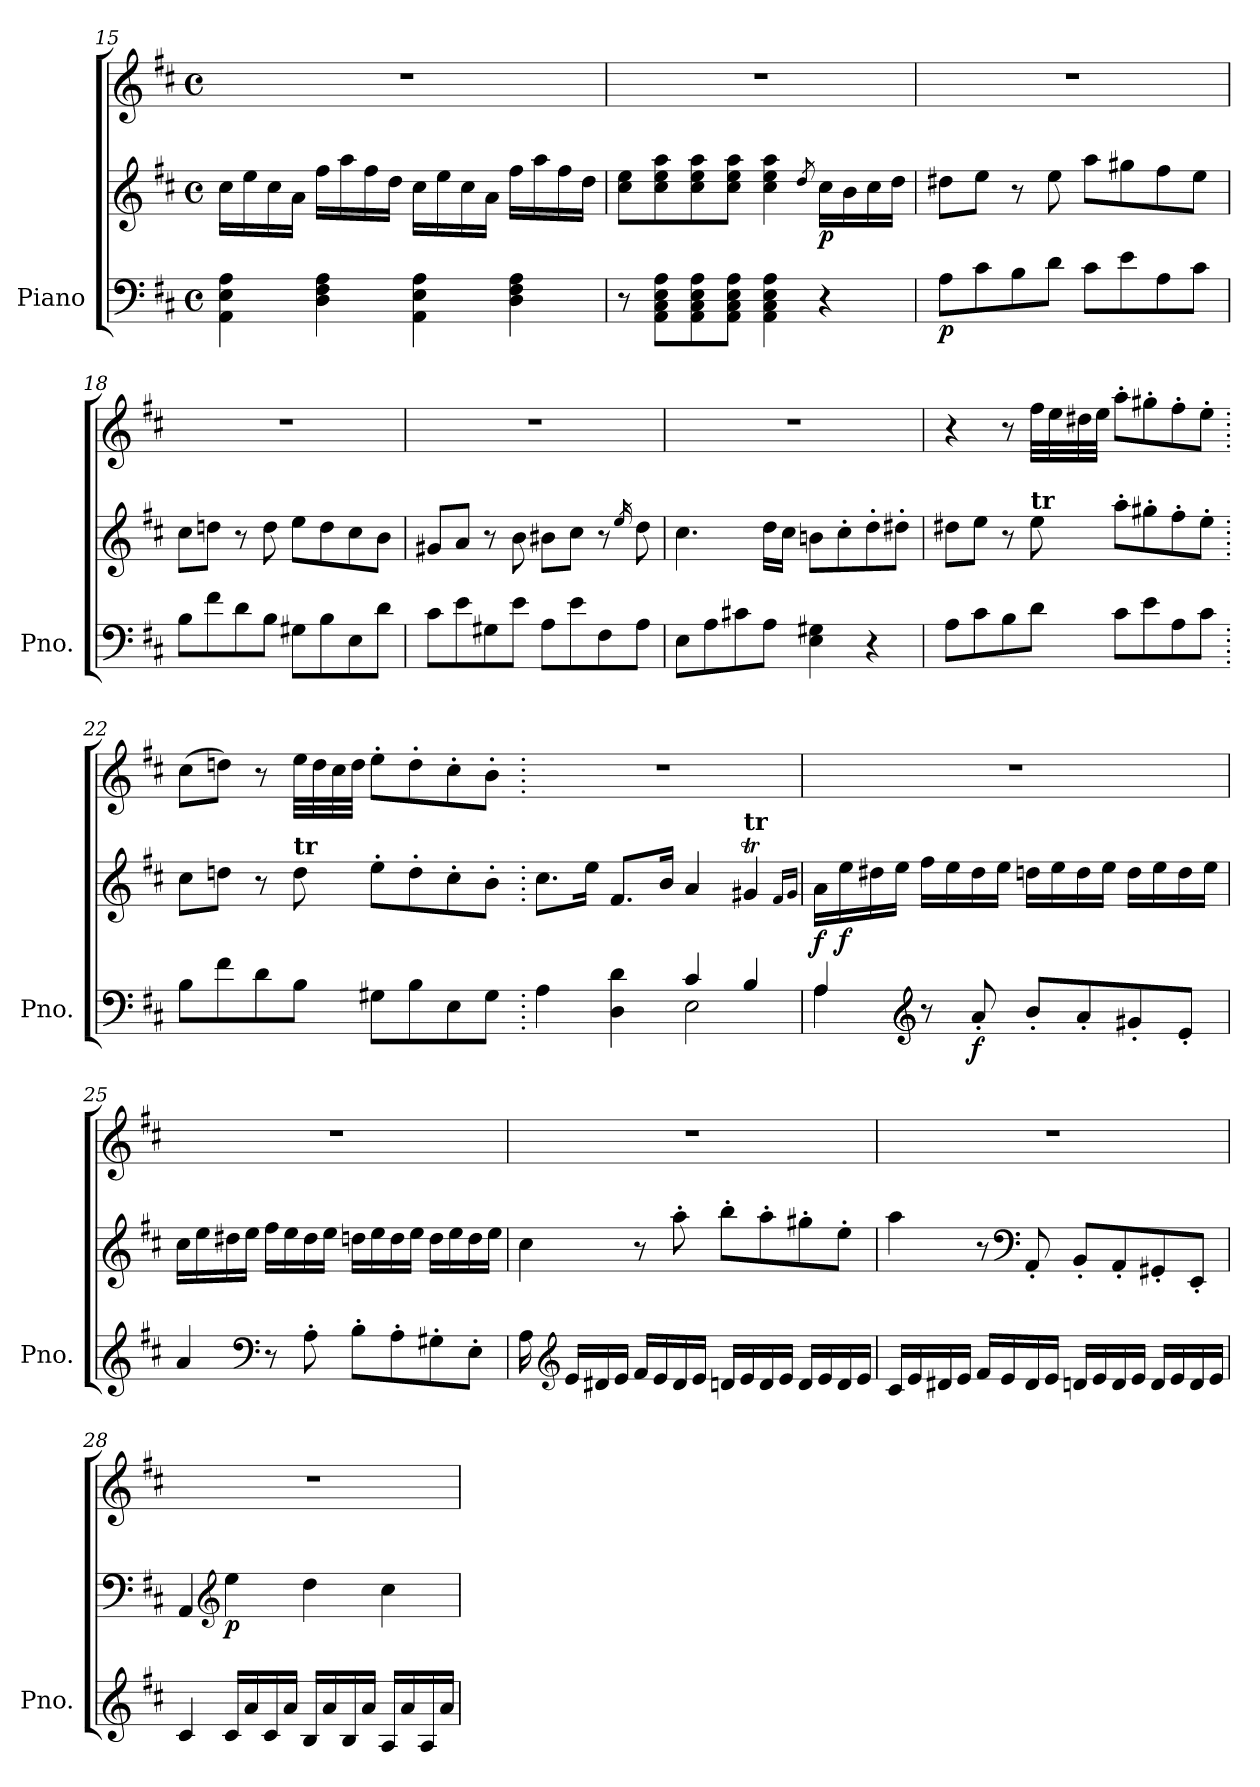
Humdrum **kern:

**kern	**kern	**kern	**dynam
*part1	*part1	*part1	*part1
*staff3	*staff2	*staff1	*staff1/2/3
*I"Piano	*	*	*
*I'Pno.	*	*	*
*clefF4	*clefG2	*clefG2	*
*k[f#c#]	*k[f#c#]	*k[f#c#]	*
*M4/4	*M4/4	*M4/4	*
*met(c)	*met(c)	*met(c)	*
=15	=15	=15	=15
4AA\ 4E\ 4A\	16cc#\LL	1r	.
.	16ee\	.	.
.	16cc#\	.	.
.	16a\JJ	.	.
4D\ 4F#\ 4A\	16ff#\LL	.	.
.	16aa\	.	.
.	16ff#\	.	.
.	16dd\JJ	.	.
4AA\ 4E\ 4A\	16cc#\LL	.	.
.	16ee\	.	.
.	16cc#\	.	.
.	16a\JJ	.	.
4D\ 4F#\ 4A\	16ff#\LL	.	.
.	16aa\	.	.
.	16ff#\	.	.
.	16dd\JJ	.	.
!!LO:LB:g=z
=16	=16	=16	=16
8r	8cc#\ 8ee\L	1r	.
8AA\ 8C#\ 8E\ 8A\L	8cc#\ 8ee\ 8aa\	.	.
8AA\ 8C#\ 8E\ 8A\	8cc#\ 8ee\ 8aa\	.	.
8AA\ 8C#\ 8E\ 8A\J	8cc#\ 8ee\ 8aa\J	.	.
4AA\ 4C#\ 4E\ 4A\	4cc#\ 4ee\ 4aa\	.	.
.	8qdd/	.	.
!	!	!	!LO:DY:b=2
4r	16cc#\LL	.	p
.	16b\	.	.
.	16cc#\	.	.
.	16dd\JJ	.	.
=17	=17	=17	=17
!	!	!	!LO:DY:b=3
8A\L	8dd#X\L	1r	p
8c#\	8ee\J	.	.
8B\	8r	.	.
8d\J	8ee\	.	.
8c#\L	8aa\L	.	.
8e\	8gg#X\	.	.
8A\	8ff#\	.	.
8c#\J	8ee\J	.	.
=18	=18	=18	=18
8B\L	8cc#\L	1r	.
8f#\	8ddn\J	.	.
8d\	8r	.	.
8B\J	8dd\	.	.
8G#X\L	8ee\L	.	.
8B\	8dd\	.	.
8E\	8cc#\	.	.
8d\J	8b\J	.	.
=19	=19	=19	=19
8c#\L	8g#X/L	1r	.
8e\	8a/J	.	.
8G#X\	8r	.	.
8e\J	8b\	.	.
8A\L	8b#X\L	.	.
8e\	8cc#\J	.	.
8F#\	8r	.	.
.	16qee/	.	.
8A\J	8dd\	.	.
!!LO:PB:g=z
=20	=20	=20	=20
8E\L	4.cc#\	1r	.
8A\	.	.	.
8c#X\	.	.	.
8A\J	16dd\LL	.	.
.	16cc#\JJ	.	.
4E\ 4G#X\	8bn\L	.	.
.	8cc#'\	.	.
4r	8dd'\	.	.
.	8dd#X'\J	.	.
=21	=21	=21	=21
8A\L	8dd#X\L	4r	.
8c#\	8ee\J	.	.
8B\	8r	8r	.
!	!LO:TX:a:B:t=tr	!	!
8d\J	8ee\ 8ff#X\yy	32ff#\LLL	.
.	.	32ee\	.
.	.	32dd#X\	.
.	.	32ee\JJJ	.
8c#\L	8aa'\L	8aa'\L	.
8e\	8gg#X'\	8gg#X'\	.
8A\	8ff#'\	8ff#'\	.
8c#\J	8ee'\J	8ee'\J	.
=22.	=22.	=22.	=22.
8B\L	8cc#\L	(>8cc#\L	.
8f#\	8ddn\J	8ddn\J)	.
8d\	8r	8r	.
!	!LO:TX:a:B:t=tr	!	!
8B\J	8dd\	32ee\LLL	.
.	.	32dd\	.
.	.	32cc#\	.
.	.	32dd\JJJ	.
8G#X\L	8ee'\L	8ee'\L	.
8B\	8dd'\	8dd'\	.
8E\	8cc#'\	8cc#'\	.
8G#\J	8b'\J	8b'\J	.
=23.	=23.	=23.	=23.
*^	*	*	*
2ryy	4A\	8.cc#\L	1r	.
.	.	16ee\Jk	.	.
.	4D\ 4d\	8.f#/L	.	.
.	.	16b/Jk	.	.
2E\	4c#/	4a/	.	.
!	!	!LO:TX:a:B:t=tr	!	!
.	4B/	4g#Xt/	.	.
.	.	16qf#/LL	.	.
.	.	16qg#/JJ	.	.
!!LO:LB:g=z
=24	=24	=24	=24	=24
!	!	!	!	!LO:DY:b=2
4A\	4A/	16a\LL	1r	f
!	!	!	!	!LO:DY:b=2
.	.	16ee\	.	f
.	.	16dd#X\	.	.
.	.	16ee\JJ	.	.
*clefG2	*	*	*	*
2.ryy	8r	16ff#\LL	.	.
.	.	16ee\	.	.
!	!	!	!	!LO:DY:b=3
.	8a'/	16dd#\	.	f
.	.	16ee\JJ	.	.
.	8b'/L	16ddn\LL	.	.
.	.	16ee\	.	.
.	8a'/	16dd\	.	.
.	.	16ee\JJ	.	.
.	8g#X'/	16dd\LL	.	.
.	.	16ee\	.	.
.	8e'/J	16dd\	.	.
.	.	16ee\JJ	.	.
*v	*v	*	*	*
=25	=25	=25	=25
4a/	16cc#\LL	1r	.
.	16ee\	.	.
.	16dd#X\	.	.
.	16ee\JJ	.	.
*clefF4	*	*	*
8r	16ff#\LL	.	.
.	16ee\	.	.
8A'\	16dd#\	.	.
.	16ee\JJ	.	.
8B'\L	16ddn\LL	.	.
.	16ee\	.	.
8A'\	16dd\	.	.
.	16ee\JJ	.	.
8G#X'\	16dd\LL	.	.
.	16ee\	.	.
8E'\J	16dd\	.	.
.	16ee\JJ	.	.
=26	=26	=26	=26
16A\	4cc#\	1r	.
*clefG2	*	*	*
16e/LL	.	.	.
16d#X/	.	.	.
16e/JJ	.	.	.
16f#/LL	8r	.	.
16e/	.	.	.
16d#/	8aa'\	.	.
16e/JJ	.	.	.
16dn/LL	8bb'\L	.	.
16e/	.	.	.
16d/	8aa'\	.	.
16e/JJ	.	.	.
16d/LL	8gg#X'\	.	.
16e/	.	.	.
16d/	8ee'\J	.	.
16e/JJ	.	.	.
!!LO:LB:g=z
=27	=27	=27	=27
16c#/LL	4aa\	1r	.
16e/	.	.	.
16d#X/	.	.	.
16e/JJ	.	.	.
16f#/LL	8r	.	.
16e/	.	.	.
*	*clefF4	*	*
16d#/	8AA'/	.	.
16e/JJ	.	.	.
16dn/LL	8BB'/L	.	.
16e/	.	.	.
16d/	8AA'/	.	.
16e/JJ	.	.	.
16d/LL	8GG#X'/	.	.
16e/	.	.	.
16d/	8EE'/J	.	.
16e/JJ	.	.	.
=28	=28	=28	=28
4c#/	4AA/	1r	.
*	*clefG2	*	*
!	!	!	!LO:DY:b=2
16c#/LL	4ee\	.	p
16a/	.	.	.
16c#/	.	.	.
16a/JJ	.	.	.
16B/LL	4dd\	.	.
16a/	.	.	.
16B/	.	.	.
16a/JJ	.	.	.
16A/LL	4cc#\	.	.
16a/	.	.	.
16A/	.	.	.
16a/JJ	.	.	.
=	=	=	=
*-	*-	*-	*-
